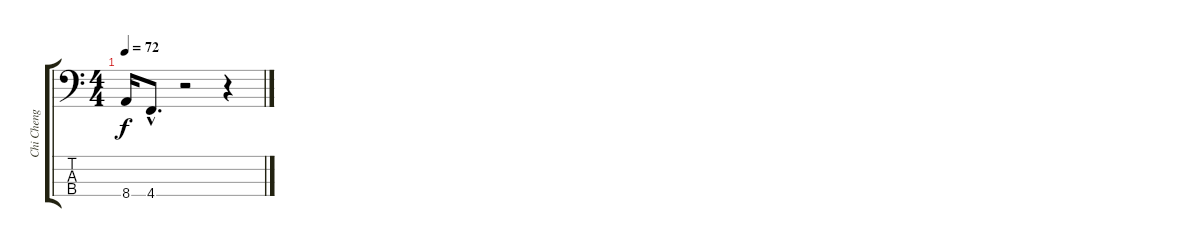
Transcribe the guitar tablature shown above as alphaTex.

\track ("Chi Cheng [bass]" "Chi Cheng ") {instrument electricbasspick}
\staff {score tabs}
\tuning (Gb2 Db2 Ab1 Db1) {hide}
\ts (4 4)
\tempo 72
\clef f4
\ks c
8.4.16{dy f} 4.4{hac}.8{d} r.2 r.4
